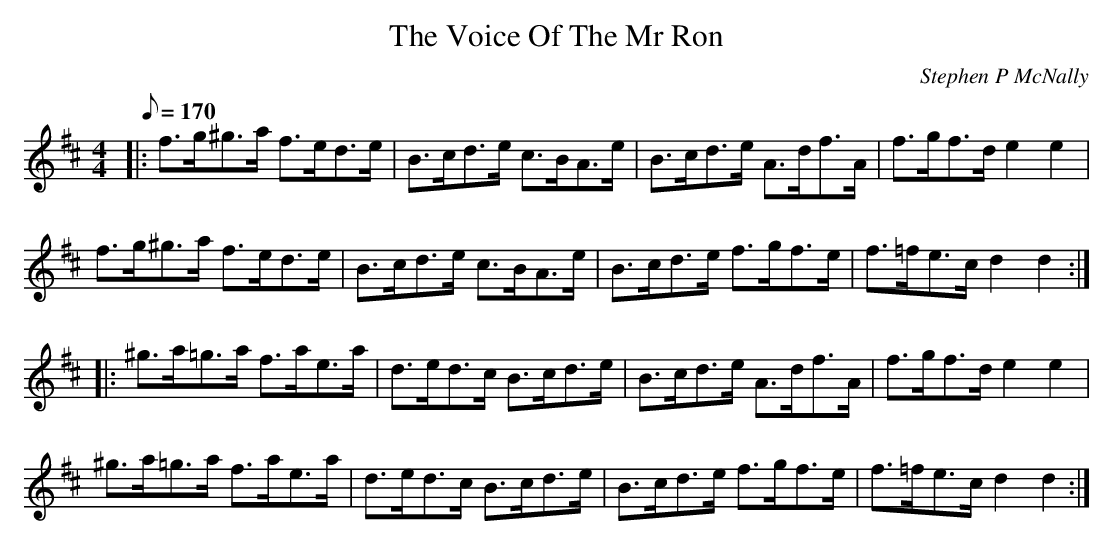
X:1
T:Voice Of The Mr Ron, The
M:4/4
L:1/8
Q:170
C:Stephen P McNally
K:AMix
|:f>g^g>a f>ed>e|B>cd>e c>BA>e|B>cd>e A>df>A|f>gf>d e2 e2|
f>g^g>a f>ed>e|B>cd>e c>BA>e|B>cd>e f>gf>e|f>=fe>c d2 d2:|
|:^g>a=g>a f>ae>a|d>ed>c B>cd>e|B>cd>e A>df>A|f>gf>d e2 e2|
^g>a=g>a f>ae>a|d>ed>c B>cd>e|B>cd>e f>gf>e|f>=fe>c d2 d2:|
